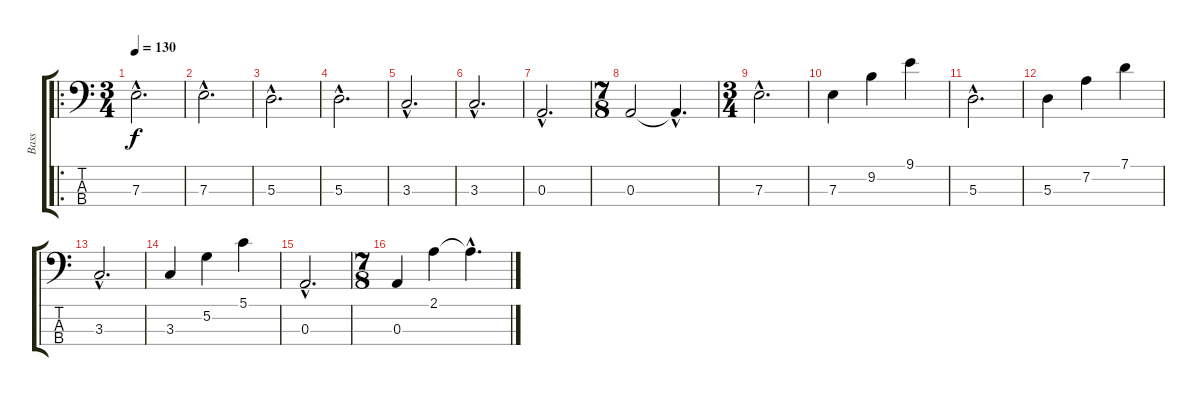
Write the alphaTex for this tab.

\track ("Bass" "Bass") {instrument fretlessbass}
\staff {score tabs}
\tuning (G2 D2 A1 E1) {hide}
\ro
\ts (3 4)
\tempo 130
\clef f4
\ks c
7.3{hac}.2{d dy f instrument fretlessbass} |
7.3{hac}.2{d} |
5.3{hac}.2{d} |
5.3{hac}.2{d} |
3.3{hac}.2{d} |
3.3{hac}.2{d} |
0.3{hac}.2{d} |
\ts (7 8)
0.3.2 0.3{hac t}.4{d} |
\ts (3 4)
7.3{hac}.2{d} |
7.3.4 9.2.4 9.1.4 |
5.3{hac}.2{d} |
5.3.4 7.2.4 7.1.4 |
3.3{hac}.2{d} |
3.3.4 5.2.4 5.1.4 |
0.3{hac}.2{d} |
\ts (7 8)
0.3.4 2.1.4 2.1{hac t}.4{d}
